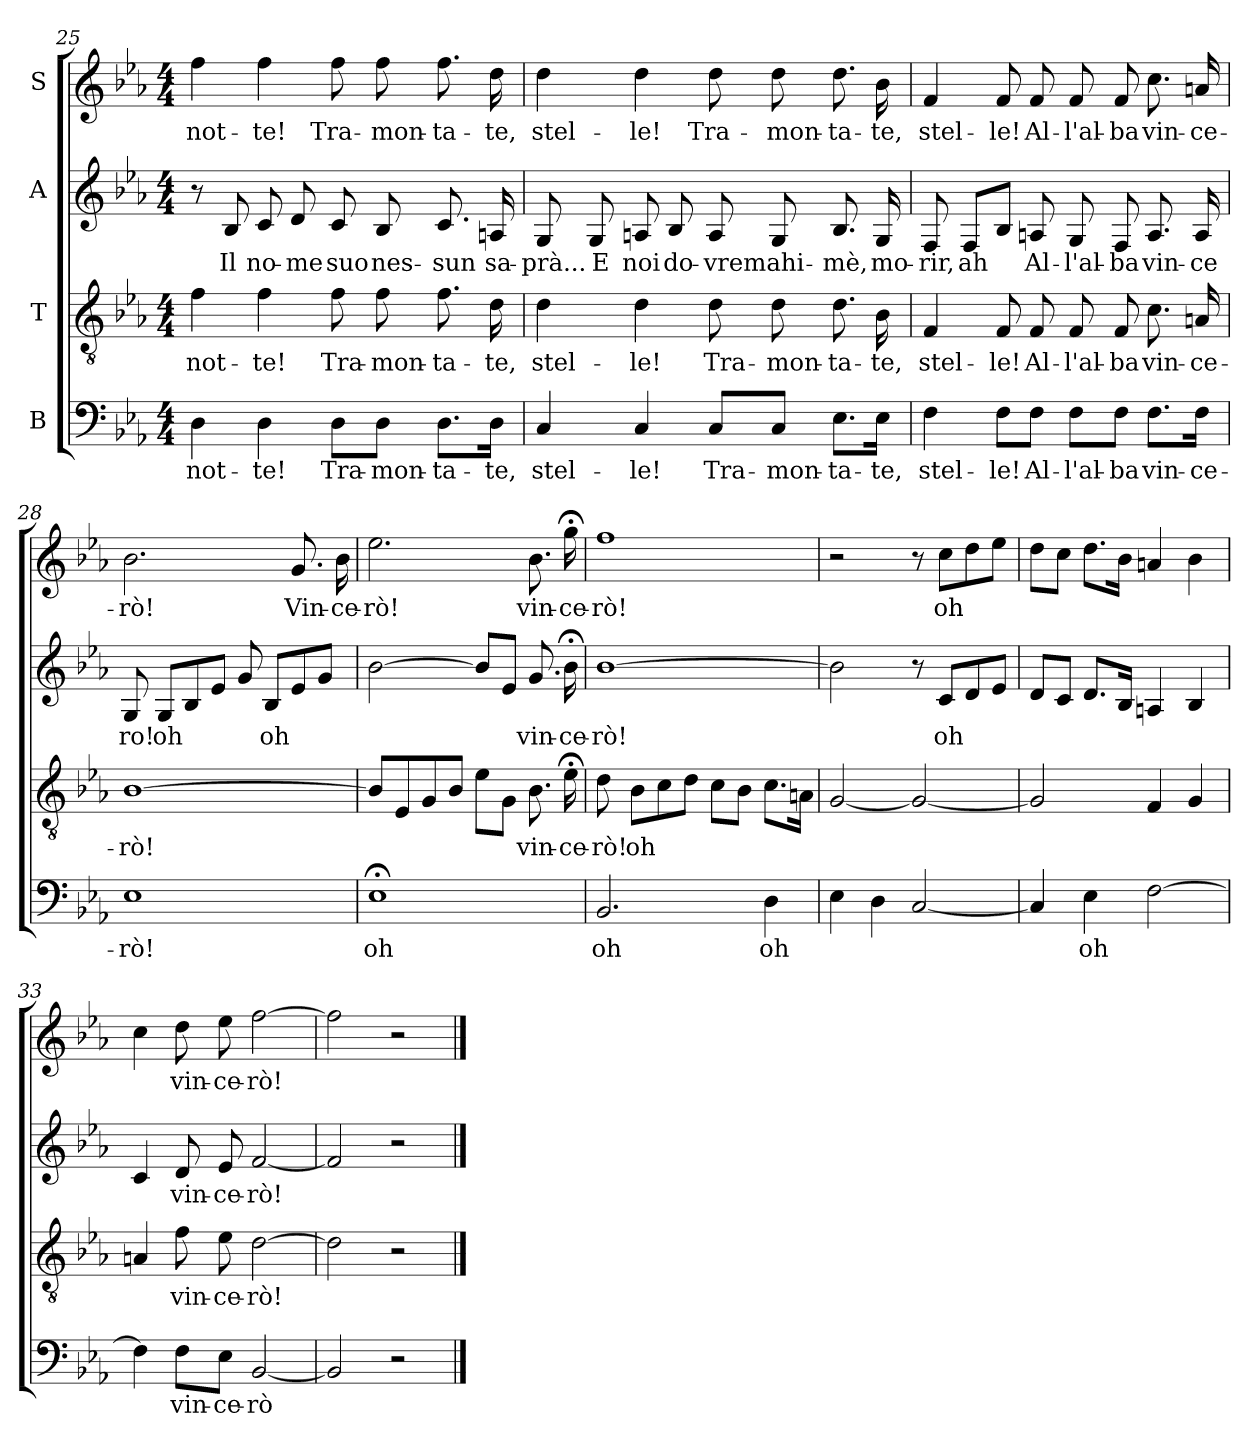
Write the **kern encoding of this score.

**kern	**text	**kern	**text	**kern	**text	**kern	**text
*part4	*part4	*part3	*part3	*part2	*part2	*part1	*part1
*staff4	*staff4	*staff3	*staff3	*staff2	*staff2	*staff1	*staff1
*I"B	*	*I"T	*	*I"A	*	*I"S	*
*clefF4	*	*clefGv2	*	*clefG2	*	*clefG2	*
*k[b-e-a-]	*	*k[b-e-a-]	*	*k[b-e-a-]	*	*k[b-e-a-]	*
*M4/4	*	*M4/4	*	*M4/4	*	*M4/4	*
=25	=25	=25	=25	=25	=25	=25	=25
4D\	not-	4f\	not-	8r	.	4ff\	not-
.	.	.	.	8B-/	Il	.	.
4D\	-te!	4f\	-te!	8c/	no-	4ff\	-te!
.	.	.	.	8d/	-me	.	.
8D\L	Tra-	8f\	Tra-	8c/	suo	8ff\	Tra-
8D\J	-mon-	8f\	-mon-	8B-/	nes-	8ff\	-mon-
8.D\L	-ta-	8.f\	-ta-	8.c/	-sun	8.ff\	-ta-
16D\Jk	-te,	16d\	-te,	16An/	sa-	16dd\	-te,
=26	=26	=26	=26	=26	=26	=26	=26
4C/	stel-	4d\	stel-	8G/	-prà...	4dd\	stel-
.	.	.	.	8G/	E	.	.
4C/	-le!	4d\	-le!	8An/	noi	4dd\	-le!
.	.	.	.	8B-/	do-	.	.
8C/L	Tra-	8d\	Tra-	8A/	-vrem	8dd\	Tra-
8C/J	-mon-	8d\	-mon-	8G/	ahi-	8dd\	-mon-
8.E-\L	-ta-	8.d\	-ta-	8.B-/	-mè,	8.dd\	-ta-
16E-\Jk	-te,	16B-\	-te,	16G/	mo-	16b-\	-te,
!!LO:LB:g=z
=27	=27	=27	=27	=27	=27	=27	=27
4F\	stel-	4F/	stel-	8F/	-rir,	4f/	stel-
.	.	.	.	8F/L	ah	.	.
8F\L	-le!	8F/	-le!	8B-/J	.	8f/	-le!
8F\J	Al-	8F/	Al-	8An/	Al-	8f/	Al-
8F\L	-l'al-	8F/	-l'al-	8G/	-l'al-	8f/	-l'al-
8F\J	-ba	8F/	-ba	8F/	-ba	8f/	-ba
8.F\L	vin-	8.c\	vin-	8.A/	vin-	8.cc\	vin-
16F\Jk	-ce-	16An/	-ce-	16A/	-ce	16an/	-ce-
=28	=28	=28	=28	=28	=28	=28	=28
1E-	-rò!	[1B-	-rò!	8G/	ro!	2.b-\	-rò!
.	.	.	.	8G/L	oh	.	.
.	.	.	.	8B-/	.	.	.
.	.	.	.	8e-/J	.	.	.
.	.	.	.	8g/	.	.	.
.	.	.	.	8B-/L	oh	.	.
.	.	.	.	8e-/	.	8.g/	Vin-
.	.	.	.	8g/J	.	.	.
.	.	.	.	.	.	16b-\	-ce-
=29	=29	=29	=29	=29	=29	=29	=29
1E-;<	oh	8B-/L]	.	[2b-\	.	2.ee-\	-rò!
.	.	8E-/	.	.	.	.	.
.	.	8G/	.	.	.	.	.
.	.	8B-/J	.	.	.	.	.
.	.	8e-\L	.	8b-/L]	.	.	.
.	.	8G\J	.	8e-/J	.	.	.
.	.	8.B-\	vin-	8.g/	vin-	8.b-\	vin-
.	.	16e-;<\	-ce-	16b-;<\	-ce-	16gg;<\	-ce-
=30	=30	=30	=30	=30	=30	=30	=30
2.BB-/	oh	8d\	-rò!	[1b-	-rò!	1ff	-rò!
.	.	8B-\L	oh	.	.	.	.
.	.	8c\	.	.	.	.	.
.	.	8d\J	.	.	.	.	.
.	.	8c\L	.	.	.	.	.
.	.	8B-\J	.	.	.	.	.
4D\	oh	8.c\L	.	.	.	.	.
.	.	16An\Jk	.	.	.	.	.
!!LO:LB:g=z
=31	=31	=31	=31	=31	=31	=31	=31
4E-\	.	[2G/	.	2b-\]	.	2r	.
4D\	.	.	.	.	.	.	.
[2C/	.	2G/_	.	8r	.	8r	.
.	.	.	.	8c/L	oh	8cc\L	oh
.	.	.	.	8d/	.	8dd\	.
.	.	.	.	8e-/J	.	8ee-\J	.
=32	=32	=32	=32	=32	=32	=32	=32
4C/]	.	2G/]	.	8d/L	.	8dd\L	.
.	.	.	.	8c/J	.	8cc\J	.
4E-\	oh	.	.	8.d/L	.	8.dd\L	.
.	.	.	.	16B-/Jk	.	16b-\Jk	.
[2F\	.	4F/	.	4An/	.	4an/	.
.	.	4G/	.	4B-/	.	4b-\	.
=33	=33	=33	=33	=33	=33	=33	=33
4F\]	.	4An/	.	4c/	.	4cc\	.
8F\L	vin-	8f\	vin-	8d/	vin-	8dd\	vin-
8E-\J	-ce-	8e-\	-ce-	8e-/	-ce-	8ee-\	-ce-
[2BB-/	-rò	[2d\	-rò!	[2f/	-rò!	[2ff\	-rò!
=34	=34	=34	=34	=34	=34	=34	=34
2BB-/]	.	2d\]	.	2f/]	.	2ff\]	.
2r	.	2r	.	2r	.	2r	.
==	==	==	==	==	==	==	==
*-	*-	*-	*-	*-	*-	*-	*-
